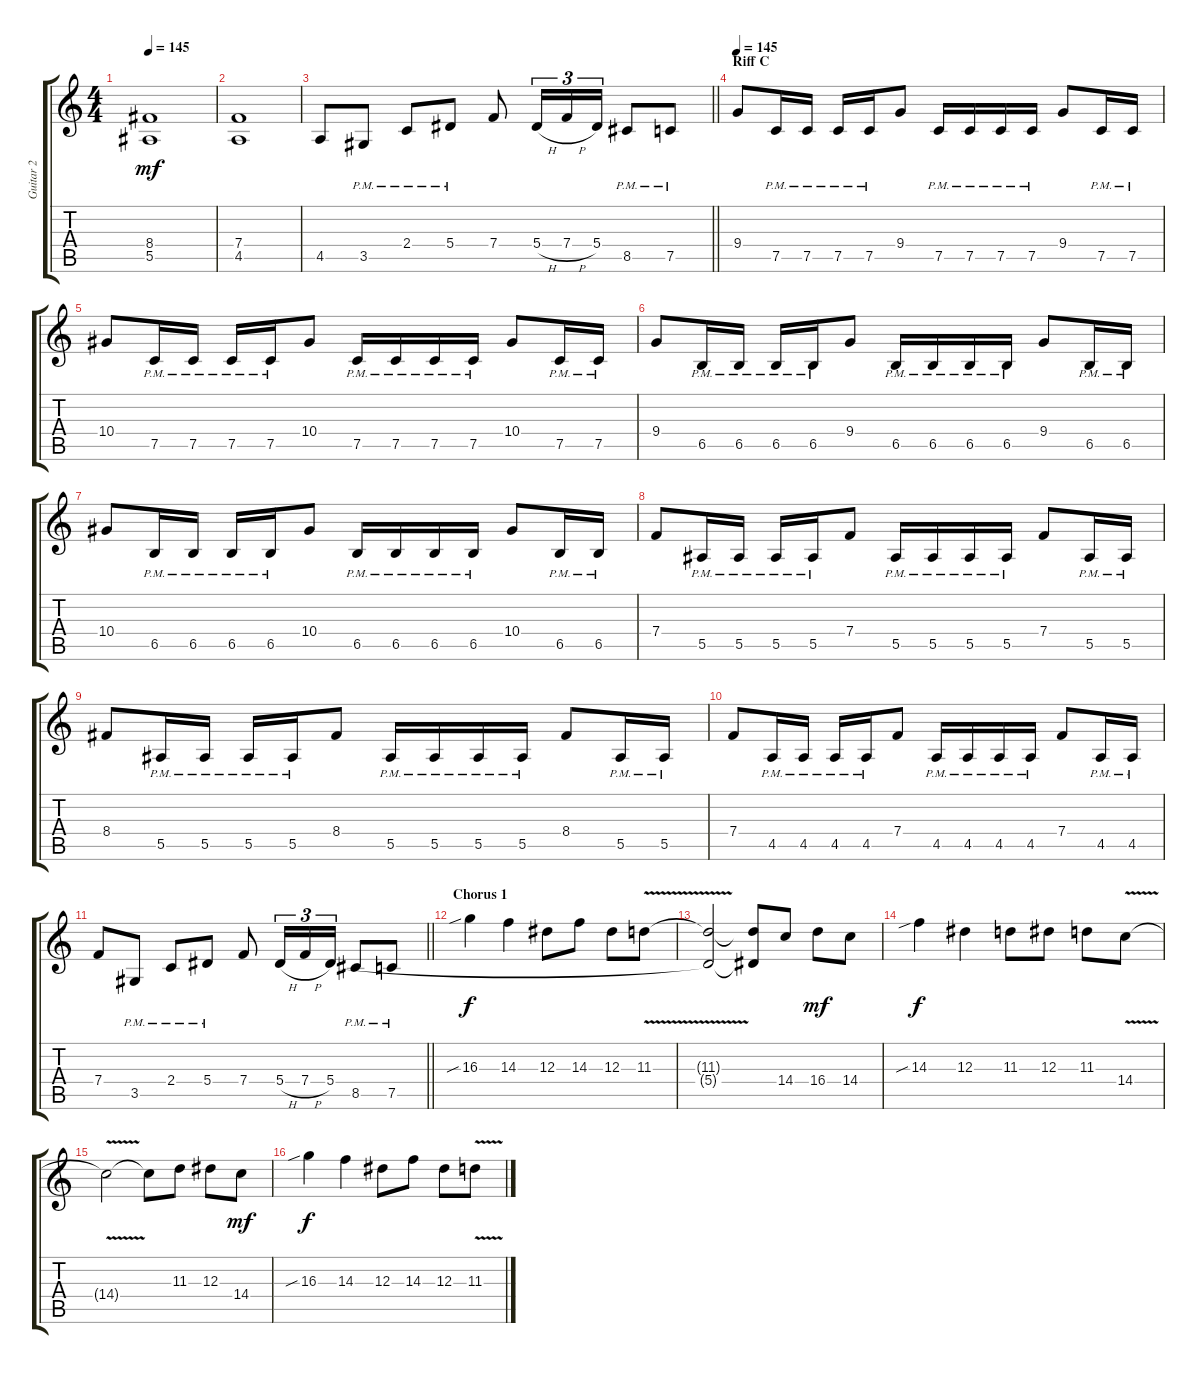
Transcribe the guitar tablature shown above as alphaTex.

\track ("Guitar 2" "Guitar 2") {instrument distortionguitar}
\staff {score tabs}
\tuning (C4 G3 Eb3 Bb2 F2 C2) {hide}
\ts (4 4)
\tempo 145
\clef g2
\ks c
(8.4 5.5).1{dy mf} |
(7.4 4.5).1 |
\barLineRight lightlight
4.5.8 3.5{pm}.8 2.4{pm}.8 5.4{pm}.8 7.4.8 5.4{h}.16{tu (3 2)} 7.4{h}.16{tu (3 2)} 5.4.16{tu (3 2)} 8.5{pm}.8 7.5{pm}.8 |
\section ("" "Riff C")
\tempo 145
9.4.8 7.5{pm}.16 7.5{pm}.16 7.5{pm}.16 7.5{pm}.16 9.4.8 7.5{pm}.16 7.5{pm}.16 7.5{pm}.16 7.5{pm}.16 9.4.8 7.5{pm}.16 7.5{pm}.16 |
10.4.8 7.5{pm}.16 7.5{pm}.16 7.5{pm}.16 7.5{pm}.16 10.4.8 7.5{pm}.16 7.5{pm}.16 7.5{pm}.16 7.5{pm}.16 10.4.8 7.5{pm}.16 7.5{pm}.16 |
9.4.8 6.5{pm}.16 6.5{pm}.16 6.5{pm}.16 6.5{pm}.16 9.4.8 6.5{pm}.16 6.5{pm}.16 6.5{pm}.16 6.5{pm}.16 9.4.8 6.5{pm}.16 6.5{pm}.16 |
10.4.8 6.5{pm}.16 6.5{pm}.16 6.5{pm}.16 6.5{pm}.16 10.4.8 6.5{pm}.16 6.5{pm}.16 6.5{pm}.16 6.5{pm}.16 10.4.8 6.5{pm}.16 6.5{pm}.16 |
7.4.8 5.5{pm}.16 5.5{pm}.16 5.5{pm}.16 5.5{pm}.16 7.4.8 5.5{pm}.16 5.5{pm}.16 5.5{pm}.16 5.5{pm}.16 7.4.8 5.5{pm}.16 5.5{pm}.16 |
8.4.8 5.5{pm}.16 5.5{pm}.16 5.5{pm}.16 5.5{pm}.16 8.4.8 5.5{pm}.16 5.5{pm}.16 5.5{pm}.16 5.5{pm}.16 8.4.8 5.5{pm}.16 5.5{pm}.16 |
7.4.8 4.5{pm}.16 4.5{pm}.16 4.5{pm}.16 4.5{pm}.16 7.4.8 4.5{pm}.16 4.5{pm}.16 4.5{pm}.16 4.5{pm}.16 7.4.8 4.5{pm}.16 4.5{pm}.16 |
\barLineRight lightlight
7.4.8 3.5{pm}.8 2.4{pm}.8 5.4{pm}.8 7.4.8 5.4{h}.16{tu (3 2)} 7.4{h}.16{tu (3 2)} 5.4.16{tu (3 2)} 8.5{pm}.8 7.5{pm}.8 |
\section ("" "Chorus 1")
16.3{sib}.4{dy f} 14.3.4 12.3.8 14.3.8 12.3.8 11.3{v}.8 |
(11.3{t} 5.4{t}).2 (11.3{t} 5.4{t}).8 14.4.8 16.4.8{dy mf} 14.4.8 |
14.3{sib}.4{dy f} 12.3.4 11.3.8 12.3.8 11.3.8 14.4{v}.8 |
14.4{t}.2 14.4{t}.8 11.3.8 12.3.8 14.4.8{dy mf} |
16.3{sib}.4{dy f} 14.3.4 12.3.8 14.3.8 12.3.8 11.3{v}.8
